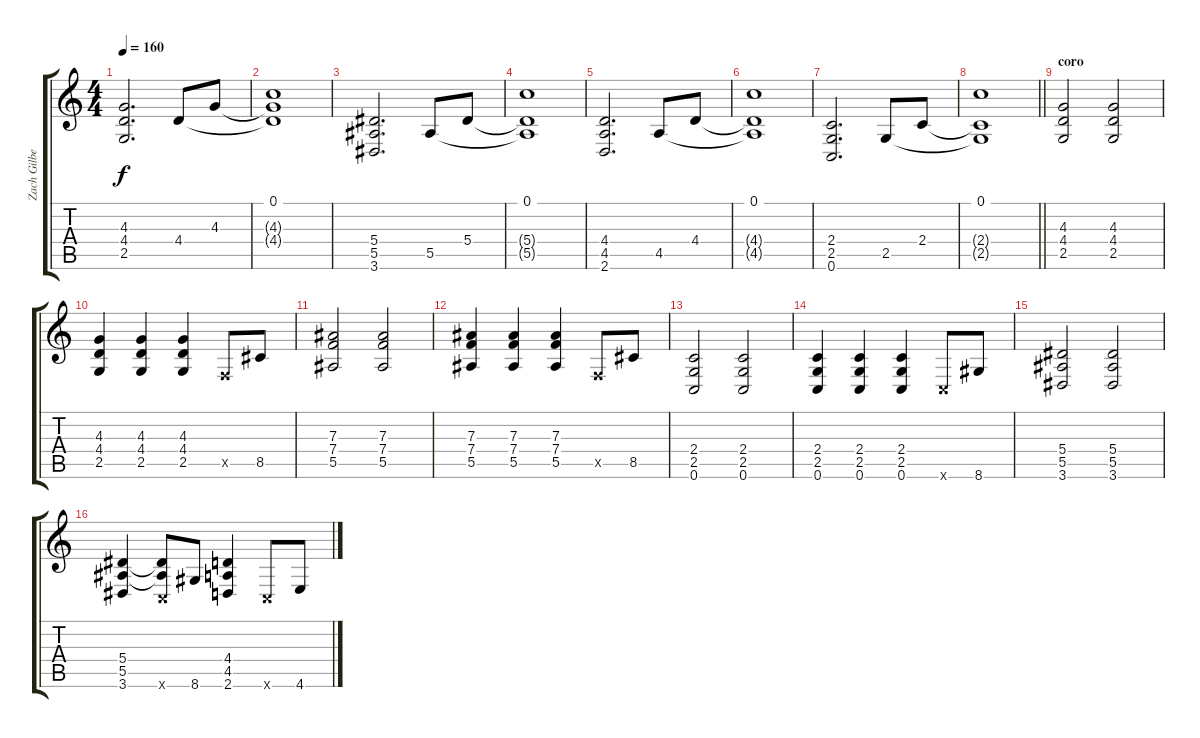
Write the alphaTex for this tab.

\track ("Zach Gilbert" "Zach Gilbe") {instrument overdrivenguitar}
\staff {score tabs}
\tuning (C4 G3 Eb3 Bb2 F2 C2) {hide}
\ts (4 4)
\tempo 160
\clef g2
\ks c
(4.3 4.4 2.5).2{d dy f volume 7 balance 8} 4.4.8 4.3.8 |
(0.1 4.3{t} 4.4{t}).1 |
(5.4 5.5 3.6).2{d} 5.5.8 5.4.8 |
(0.1 5.4{t} 5.5{t}).1 |
(4.4 4.5 2.6).2{d} 4.5.8 4.4.8 |
(0.1 4.4{t} 4.5{t}).1 |
(2.4 2.5 0.6).2{d} 2.5.8 2.4.8 |
\barLineRight lightlight
(0.1 2.4{t} 2.5{t}).1 |
\section ("" "coro")
(4.3 4.4 2.5).2{volume 16} (4.3 4.4 2.5).2 |
(4.3 4.4 2.5).4 (4.3 4.4 2.5).4 (4.3 4.4 2.5).4 0.5{x}.8 8.5.8 |
(7.3 7.4 5.5).2 (7.3 7.4 5.5).2 |
(7.3 7.4 5.5).4 (7.3 7.4 5.5).4 (7.3 7.4 5.5).4 0.5{x}.8 8.5.8 |
(2.4 2.5 0.6).2 (2.4 2.5 0.6).2 |
(2.4 2.5 0.6).4 (2.4 2.5 0.6).4 (2.4 2.5 0.6).4 0.6{x}.8 8.6.8 |
(5.4 5.5 3.6).2 (5.4 5.5 3.6).2 |
(5.4 5.5 3.6).4 (5.4{t} 5.5{t} 0.6{x}).8 8.6.8 (4.4 4.5 2.6).4 0.6{x}.8 4.6.8
